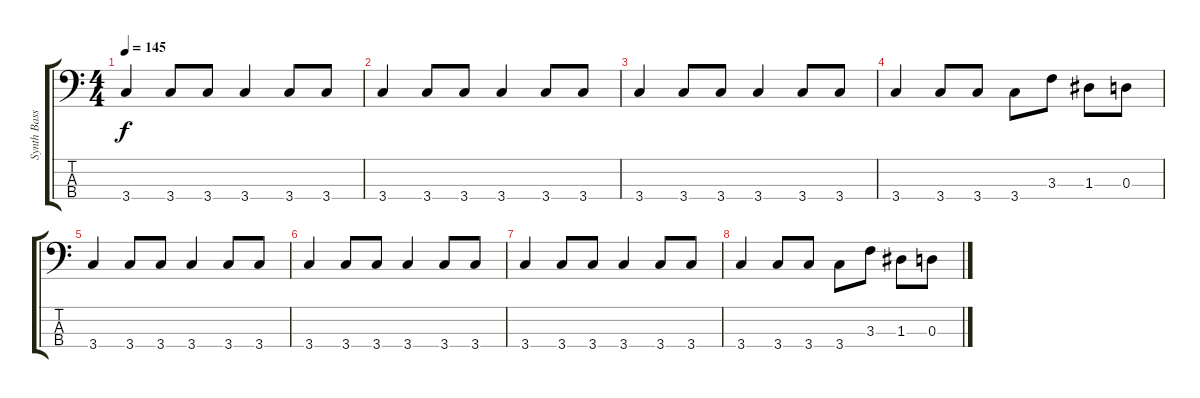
\track ("Synth Bass 1" "Synth Bass") {instrument synthbass1}
\staff {score tabs}
\tuning (C-1 G2 D2 A1) {hide}
\ts (4 4)
\tempo 145
\clef f4
\ks c
3.4.4{dy f} 3.4.8 3.4.8 3.4.4 3.4.8 3.4.8 |
3.4.4 3.4.8 3.4.8 3.4.4 3.4.8 3.4.8 |
3.4.4 3.4.8 3.4.8 3.4.4 3.4.8 3.4.8 |
3.4.4 3.4.8 3.4.8 3.4.8 3.3.8 1.3.8 0.3.8 |
3.4.4 3.4.8 3.4.8 3.4.4 3.4.8 3.4.8 |
3.4.4 3.4.8 3.4.8 3.4.4 3.4.8 3.4.8 |
3.4.4 3.4.8 3.4.8 3.4.4 3.4.8 3.4.8 |
3.4.4 3.4.8 3.4.8 3.4.8 3.3.8 1.3.8 0.3.8
